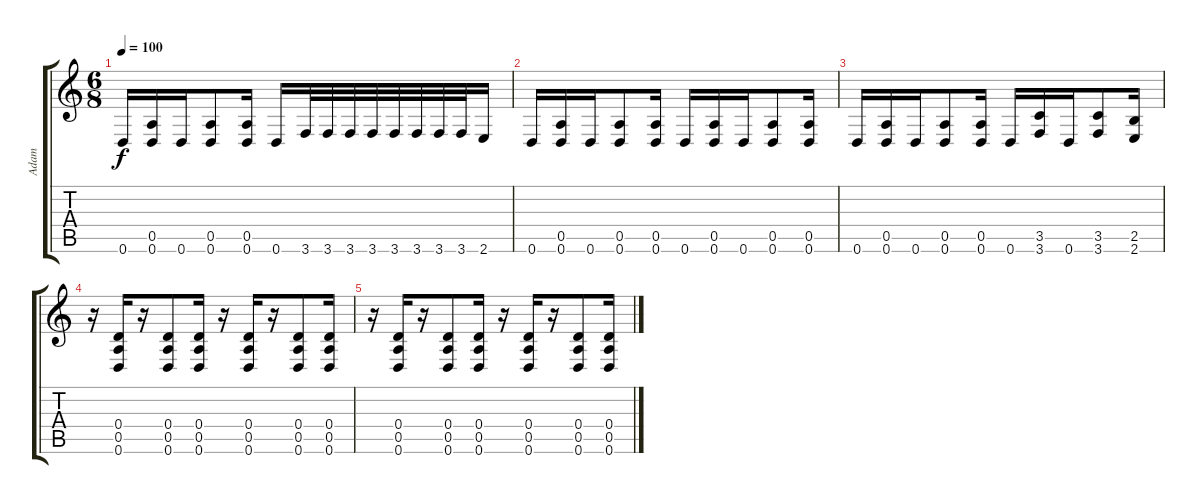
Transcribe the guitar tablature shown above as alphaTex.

\track ("Adam" "Adam") {instrument electricguitarjazz}
\staff {score tabs}
\tuning (E4 B3 G3 D3 A2 D2) {hide}
\ts (6 8)
\tempo 100
\clef g2
\ks c
0.6.16{dy f} (0.5 0.6).16 0.6.16 (0.5 0.6).8 (0.5 0.6).16 0.6.16 3.6.32 3.6.32 3.6.32 3.6.32 3.6.32 3.6.32 3.6.32 3.6.32 2.6.16 |
0.6.16 (0.5 0.6).16 0.6.16 (0.5 0.6).8 (0.5 0.6).16 0.6.16 (0.5 0.6).16 0.6.16 (0.5 0.6).8 (0.5 0.6).16 |
0.6.16 (0.5 0.6).16 0.6.16 (0.5 0.6).8 (0.5 0.6).16 0.6.16 (3.5 3.6).16 0.6.16 (3.5 3.6).8 (2.5 2.6).16 |
r.16 (0.4 0.5 0.6).16 r.16 (0.4 0.5 0.6).8 (0.4 0.5 0.6).16 r.16 (0.4 0.5 0.6).16 r.16 (0.4 0.5 0.6).8 (0.4 0.5 0.6).16 |
r.16 (0.4 0.5 0.6).16 r.16 (0.4 0.5 0.6).8 (0.4 0.5 0.6).16 r.16 (0.4 0.5 0.6).16 r.16 (0.4 0.5 0.6).8 (0.4 0.5 0.6).16
